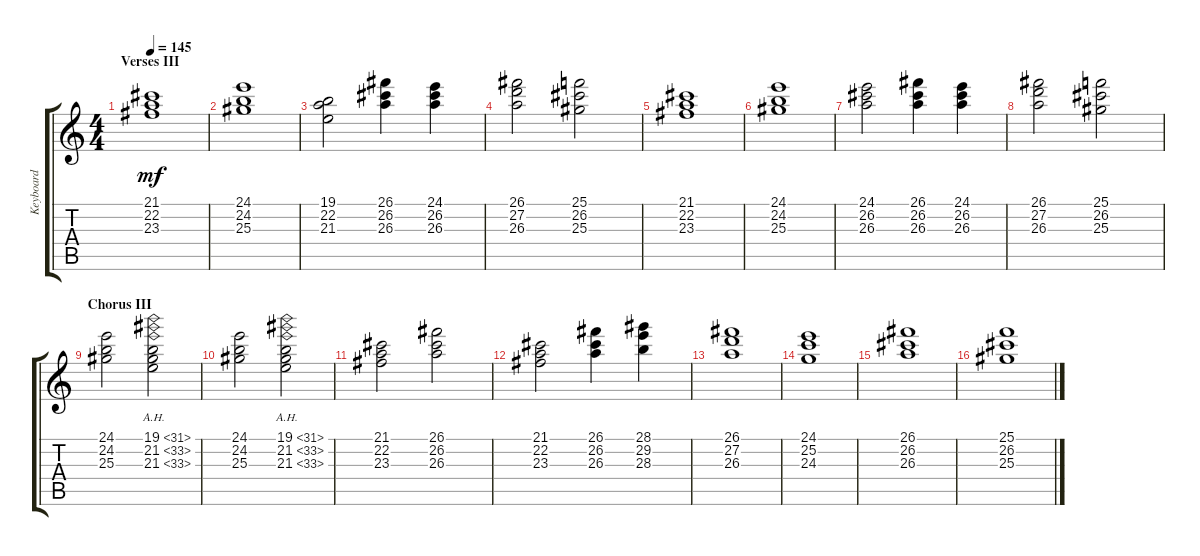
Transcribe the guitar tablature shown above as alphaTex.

\track ("Keyboard" "Keyboard") {instrument drawbarorgan}
\staff {score tabs}
\tuning (E4 B3 G3 D3 A2 E2) {hide}
\ts (4 4)
\section ("" "Verses III")
\tempo 145
\clef g2
\ks c
(21.1 22.2 23.3).1{dy mf volume 10} |
(24.1 24.2 25.3).1 |
(19.1 22.2 21.3).2 (26.1 26.2 26.3).4 (24.1 26.2 26.3).4 |
(26.1 27.2 26.3).2 (25.1 26.2 25.3).2 |
(21.1 22.2 23.3).1 |
(24.1 24.2 25.3).1 |
(24.1 26.2 26.3).2 (26.1 26.2 26.3).4 (24.1 26.2 26.3).4 |
(26.1 27.2 26.3).2 (25.1 26.2 25.3).2 |
\section ("" "Chorus III")
(24.1 24.2 25.3).2 (19.1{ah 12} 21.2{ah 12} 21.3{ah 12}).2 |
(24.1 24.2 25.3).2 (19.1{ah 12} 21.2{ah 12} 21.3{ah 12}).2 |
(21.1 22.2 23.3).2 (26.1 26.2 26.3).2 |
(21.1 22.2 23.3).2 (26.1 26.2 26.3).4 (28.1 29.2 28.3).4 |
(26.1 27.2 26.3).1 |
(24.1 25.2 24.3).1 |
(26.1 26.2 26.3).1 |
(25.1 26.2 25.3).1
